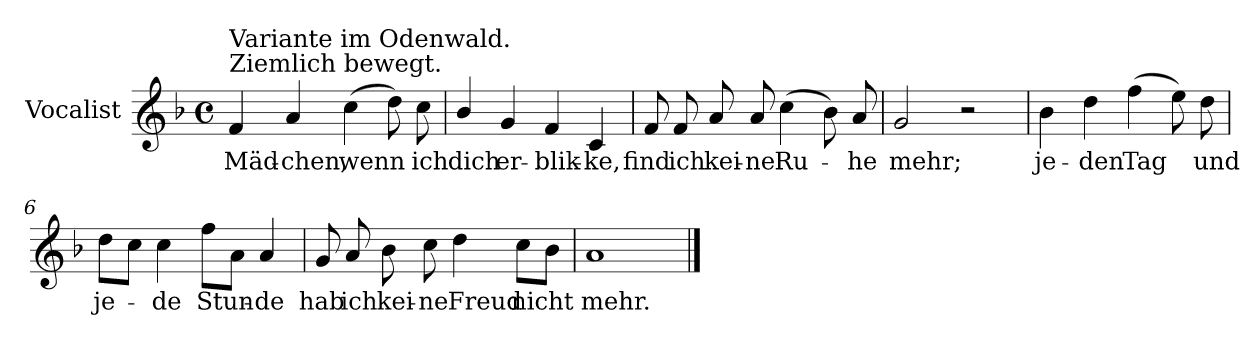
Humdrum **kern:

**kern	**text
*part1	*part1
*staff1	*staff1
*I"Vocalist	*
*k[b-]	*
*F:	*
*M4/4	*
*met(c)	*
=1	=1
!LO:TX:a:t=Ziemlich bewegt.	!
!LO:TX:a:t=Variante im Odenwald.	!
4f	Mäd-
4a	-chen,
(4cc	wenn
8dd)	.
8cc	ich
=2	=2
4b-/	dich
4g	er-
4f	-blik-
4c	-ke,
=3	=3
8f	find
8f	ich
8a	kei-
8a	-ne
(4cc	Ru-
8b-)	.
8a	-he
=4	=4
2g	mehr;
2r	.
=5	=5
4b-	je-
4dd	-den
(4ff	Tag
8ee)	.
8dd	und
=6	=6
8ddL	je-
8ccJ	.
4cc	-de
8ffL	Stun-
8aJ	.
4a	-de
=7	=7
8g	hab
8a	ich
8b-	kei-
8cc	-ne
4dd	Freud
8ccL	nicht
8b-J	.
=8	=8
1a	mehr.
==	==
*-	*-
